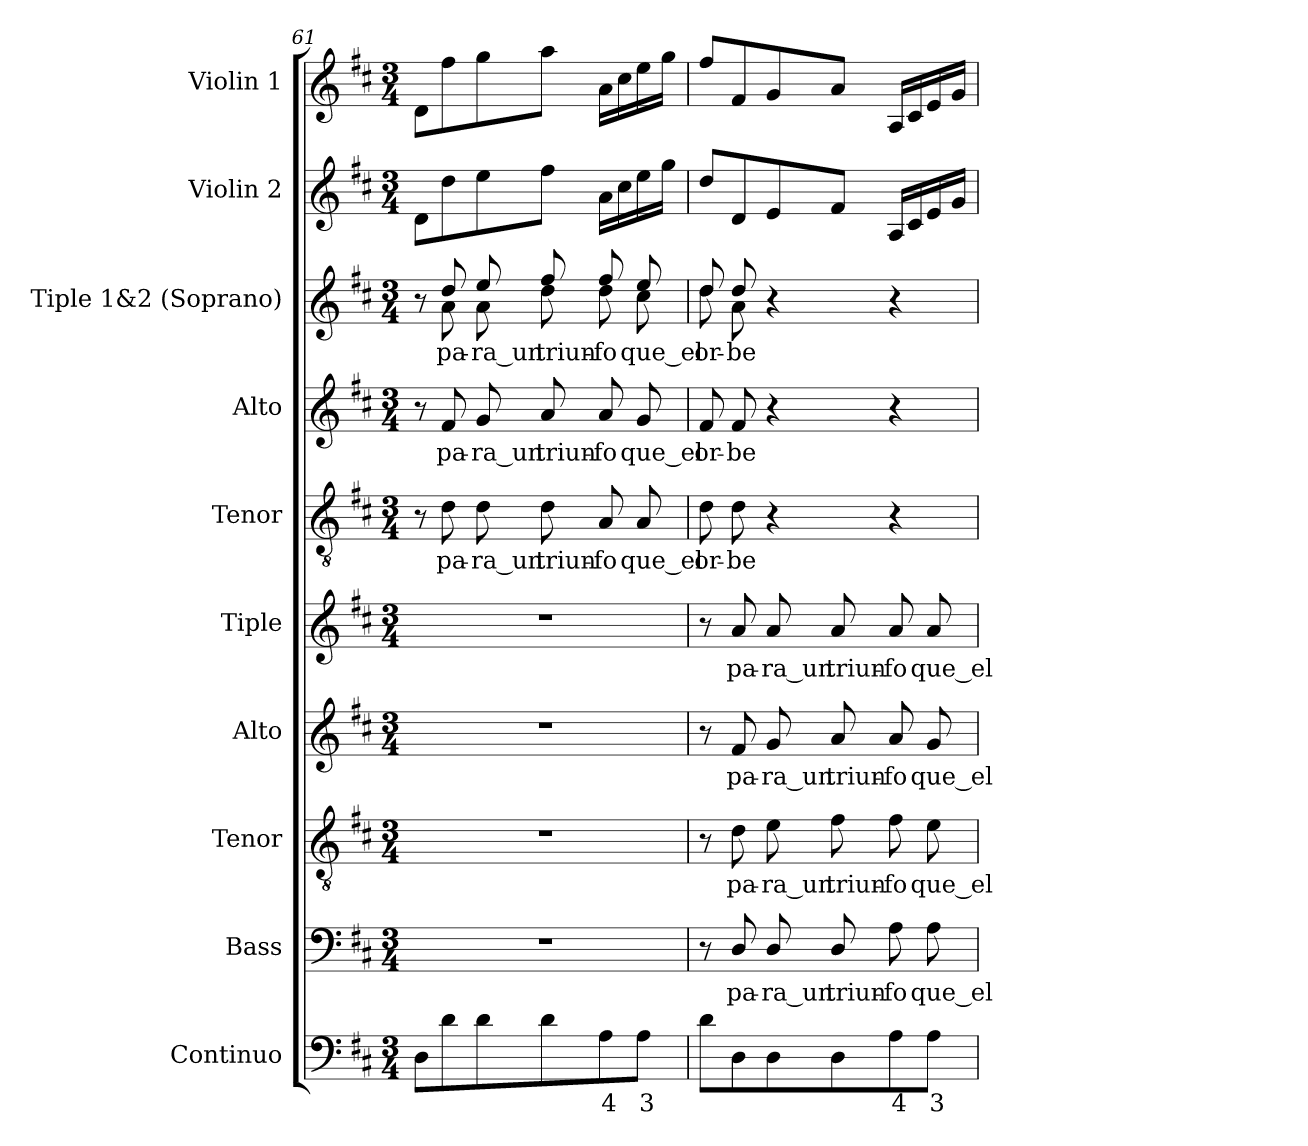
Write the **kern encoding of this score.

**kern	**text	**kern	**text	**kern	**text	**kern	**text	**kern	**text	**kern	**text	**kern	**text	**kern	**text	**kern	**kern
*part10	*part10	*part9	*part9	*part8	*part8	*part7	*part7	*part6	*part6	*part5	*part5	*part4	*part4	*part3	*part3	*part2	*part1
*staff10	*staff10	*staff9	*staff9	*staff8	*staff8	*staff7	*staff7	*staff6	*staff6	*staff5	*staff5	*staff4	*staff4	*staff3	*staff3	*staff2	*staff1
*I"Continuo	*	*I"Bass	*	*I"Tenor	*	*I"Alto	*	*I"Tiple	*	*I"Tenor	*	*I"Alto	*	*I"Tiple 1&2 (Soprano)	*	*I"Violin 2	*I"Violin 1
*I'Cont.	*	*I'B.	*	*I'T.	*	*I'A.	*	*	*	*I'T.	*	*I'A.	*	*I'S.	*	*I'Vln. 2	*I'Vln. 1
!!LO:LB:g=z
*clefF4	*	*clefF4	*	*clefGv2	*	*clefG2	*	*clefG2	*	*clefGv2	*	*clefG2	*	*clefG2	*	*clefG2	*clefG2
*	*	*	*	*ITrd7c12	*	*	*	*	*	*ITrd7c12	*	*	*	*	*	*	*
*k[f#c#]	*	*k[f#c#]	*	*k[f#c#]	*	*k[f#c#]	*	*k[f#c#]	*	*k[f#c#]	*	*k[f#c#]	*	*k[f#c#]	*	*k[f#c#]	*k[f#c#]
*D:	*	*D:	*	*D:	*	*D:	*	*D:	*	*D:	*	*D:	*	*D:	*	*D:	*D:
*M3/4	*	*M3/4	*	*M3/4	*	*M3/4	*	*M3/4	*	*M3/4	*	*M3/4	*	*M3/4	*	*M3/4	*M3/4
=61	=61	=61	=61	=61	=61	=61	=61	=61	=61	=61	=61	=61	=61	=61	=61	=61	=61
!	!	!LO:N:vis=1	!	!LO:N:vis=1	!	!LO:N:vis=1	!	!LO:N:vis=1	!	!	!	!	!	!	!	!	!
*	*	*	*	*	*	*	*	*	*	*	*	*	*	*^	*	*	*
8Di\L	.	2.r	.	2.r	.	2.r	.	2.r	.	8r	.	8r	.	8r	8ryy	.	8di\L	8di\L
!	!	!	!	!	!	!	!	!	!	!	!LO:LY:b:color=#000000	!	!	!	!	!	!	!
!	!	!	!	!	!	!	!	!	!	!	!	!	!LO:LY:b:color=#000000	!	!	!	!	!
!	!	!	!	!	!	!	!	!	!	!	!	!	!	!	!	!LO:LY:b:color=#000000	!	!
8di\	.	.	.	.	.	.	.	.	.	8Di\	pa-	8f#i/	pa-	8ddi/	8ai\	pa-	8ddi\	8ff#i\
!	!	!	!	!	!	!	!	!	!	!	!LO:LY:b:color=#000000	!	!	!	!	!	!	!
!	!	!	!	!	!	!	!	!	!	!	!	!	!LO:LY:b:color=#000000	!	!	!	!	!
!	!	!	!	!	!	!	!	!	!	!	!	!	!	!	!	!LO:LY:b:color=#000000	!	!
8di\	.	.	.	.	.	.	.	.	.	8Di\	-ra_un	8gi/	-ra_un	8eei/	8ai\	-ra_un	8eei\	8ggi\
!	!	!	!	!	!	!	!	!	!	!	!LO:LY:b:color=#000000	!	!	!	!	!	!	!
!	!	!	!	!	!	!	!	!	!	!	!	!	!LO:LY:b:color=#000000	!	!	!	!	!
!	!	!	!	!	!	!	!	!	!	!	!	!	!	!	!	!LO:LY:b:color=#000000	!	!
8di\	.	.	.	.	.	.	.	.	.	8Di\	triun-	8ai/	triun-	8ff#i/	8ddi\	triun-	8ff#i\J	8aai\J
!	!LO:LY:b:color=#000000	!	!	!	!	!	!	!	!	!	!	!	!	!	!	!	!	!
!	!	!	!	!	!	!	!	!	!	!	!LO:LY:b:color=#000000	!	!	!	!	!	!	!
!	!	!	!	!	!	!	!	!	!	!	!	!	!LO:LY:b:color=#000000	!	!	!	!	!
!	!	!	!	!	!	!	!	!	!	!	!	!	!	!	!	!LO:LY:b:color=#000000	!	!
8Ai\	4	.	.	.	.	.	.	.	.	8AAi/	-fo	8ai/	-fo	8ff#i/	8ddi\	-fo	16ai\LL	16ai\LL
.	.	.	.	.	.	.	.	.	.	.	.	.	.	.	.	.	16cc#i\	16cc#i\
!	!LO:LY:b:color=#000000	!	!	!	!	!	!	!	!	!	!	!	!	!	!	!	!	!
!	!	!	!	!	!	!	!	!	!	!	!LO:LY:b:color=#000000	!	!	!	!	!	!	!
!	!	!	!	!	!	!	!	!	!	!	!	!	!LO:LY:b:color=#000000	!	!	!	!	!
!	!	!	!	!	!	!	!	!	!	!	!	!	!	!	!	!LO:LY:b:color=#000000	!	!
8Ai\J	3	.	.	.	.	.	.	.	.	8AAi/	que_el	8gi/	que_el	8eei/	8cc#i\	que_el	16eei\	16eei\
.	.	.	.	.	.	.	.	.	.	.	.	.	.	.	.	.	16ggi\JJ	16ggi\JJ
=62	=62	=62	=62	=62	=62	=62	=62	=62	=62	=62	=62	=62	=62	=62	=62	=62	=62	=62
!	!	!	!	!	!	!	!	!	!	!	!LO:LY:b:color=#000000	!	!	!	!	!	!	!
!	!	!	!	!	!	!	!	!	!	!	!	!	!LO:LY:b:color=#000000	!	!	!	!	!
!	!	!	!	!	!	!	!	!	!	!	!	!	!	!	!	!LO:LY:b:color=#000000	!	!
8di\L	.	8r	.	8r	.	8r	.	8r	.	8Di\	or-	8f#i/	or-	8ddi/	8ddi\	or-	8ddi/L	8ff#i/L
!	!	!	!LO:LY:b:color=#000000	!	!	!	!	!	!	!	!	!	!	!	!	!	!	!
!	!	!	!	!	!LO:LY:b:color=#000000	!	!	!	!	!	!	!	!	!	!	!	!	!
!	!	!	!	!	!	!	!LO:LY:b:color=#000000	!	!	!	!	!	!	!	!	!	!	!
!	!	!	!	!	!	!	!	!	!LO:LY:b:color=#000000	!	!	!	!	!	!	!	!	!
!	!	!	!	!	!	!	!	!	!	!	!LO:LY:b:color=#000000	!	!	!	!	!	!	!
!	!	!	!	!	!	!	!	!	!	!	!	!	!LO:LY:b:color=#000000	!	!	!	!	!
!	!	!	!	!	!	!	!	!	!	!	!	!	!	!	!	!LO:LY:b:color=#000000	!	!
8Di\	.	8Di/	pa-	8Di\	pa-	8f#i/	pa-	8ai/	pa-	8Di\	-be	8f#i/	-be	8ddi/	8ai\	-be	8di/	8f#i/
!	!	!	!LO:LY:b:color=#000000	!	!	!	!	!	!	!	!	!	!	!	!	!	!	!
!	!	!	!	!	!LO:LY:b:color=#000000	!	!	!	!	!	!	!	!	!	!	!	!	!
!	!	!	!	!	!	!	!LO:LY:b:color=#000000	!	!	!	!	!	!	!	!	!	!	!
!	!	!	!	!	!	!	!	!	!LO:LY:b:color=#000000	!	!	!	!	!	!	!	!	!
8Di\	.	8Di/	-ra_un	8Ei\	-ra_un	8gi/	-ra_un	8ai/	-ra_un	4r	.	4r	.	4r	4ryy	.	8ei/	8gi/
!	!	!	!LO:LY:b:color=#000000	!	!	!	!	!	!	!	!	!	!	!	!	!	!	!
!	!	!	!	!	!LO:LY:b:color=#000000	!	!	!	!	!	!	!	!	!	!	!	!	!
!	!	!	!	!	!	!	!LO:LY:b:color=#000000	!	!	!	!	!	!	!	!	!	!	!
!	!	!	!	!	!	!	!	!	!LO:LY:b:color=#000000	!	!	!	!	!	!	!	!	!
8Di\	.	8Di/	triun-	8F#i\	triun-	8ai/	triun-	8ai/	triun-	.	.	.	.	.	.	.	8f#i/J	8ai/J
!	!LO:LY:b:color=#000000	!	!	!	!	!	!	!	!	!	!	!	!	!	!	!	!	!
!	!	!	!LO:LY:b:color=#000000	!	!	!	!	!	!	!	!	!	!	!	!	!	!	!
!	!	!	!	!	!LO:LY:b:color=#000000	!	!	!	!	!	!	!	!	!	!	!	!	!
!	!	!	!	!	!	!	!LO:LY:b:color=#000000	!	!	!	!	!	!	!	!	!	!	!
!	!	!	!	!	!	!	!	!	!LO:LY:b:color=#000000	!	!	!	!	!	!	!	!	!
8Ai\	4	8Ai\	-fo	8F#i\	-fo	8ai/	-fo	8ai/	-fo	4r	.	4r	.	4r	4ryy	.	16Ai/LL	16Ai/LL
.	.	.	.	.	.	.	.	.	.	.	.	.	.	.	.	.	16c#i/	16c#i/
!	!LO:LY:b:color=#000000	!	!	!	!	!	!	!	!	!	!	!	!	!	!	!	!	!
!	!	!	!LO:LY:b:color=#000000	!	!	!	!	!	!	!	!	!	!	!	!	!	!	!
!	!	!	!	!	!LO:LY:b:color=#000000	!	!	!	!	!	!	!	!	!	!	!	!	!
!	!	!	!	!	!	!	!LO:LY:b:color=#000000	!	!	!	!	!	!	!	!	!	!	!
!	!	!	!	!	!	!	!	!	!LO:LY:b:color=#000000	!	!	!	!	!	!	!	!	!
8Ai\J	3	8Ai\	que_el	8Ei\	que_el	8gi/	que_el	8ai/	que_el	.	.	.	.	.	.	.	16ei/	16ei/
.	.	.	.	.	.	.	.	.	.	.	.	.	.	.	.	.	16gi/JJ	16gi/JJ
*	*	*	*	*	*	*	*	*	*	*	*	*	*	*v	*v	*	*	*
=	=	=	=	=	=	=	=	=	=	=	=	=	=	=	=	=	=
*-	*-	*-	*-	*-	*-	*-	*-	*-	*-	*-	*-	*-	*-	*-	*-	*-	*-
